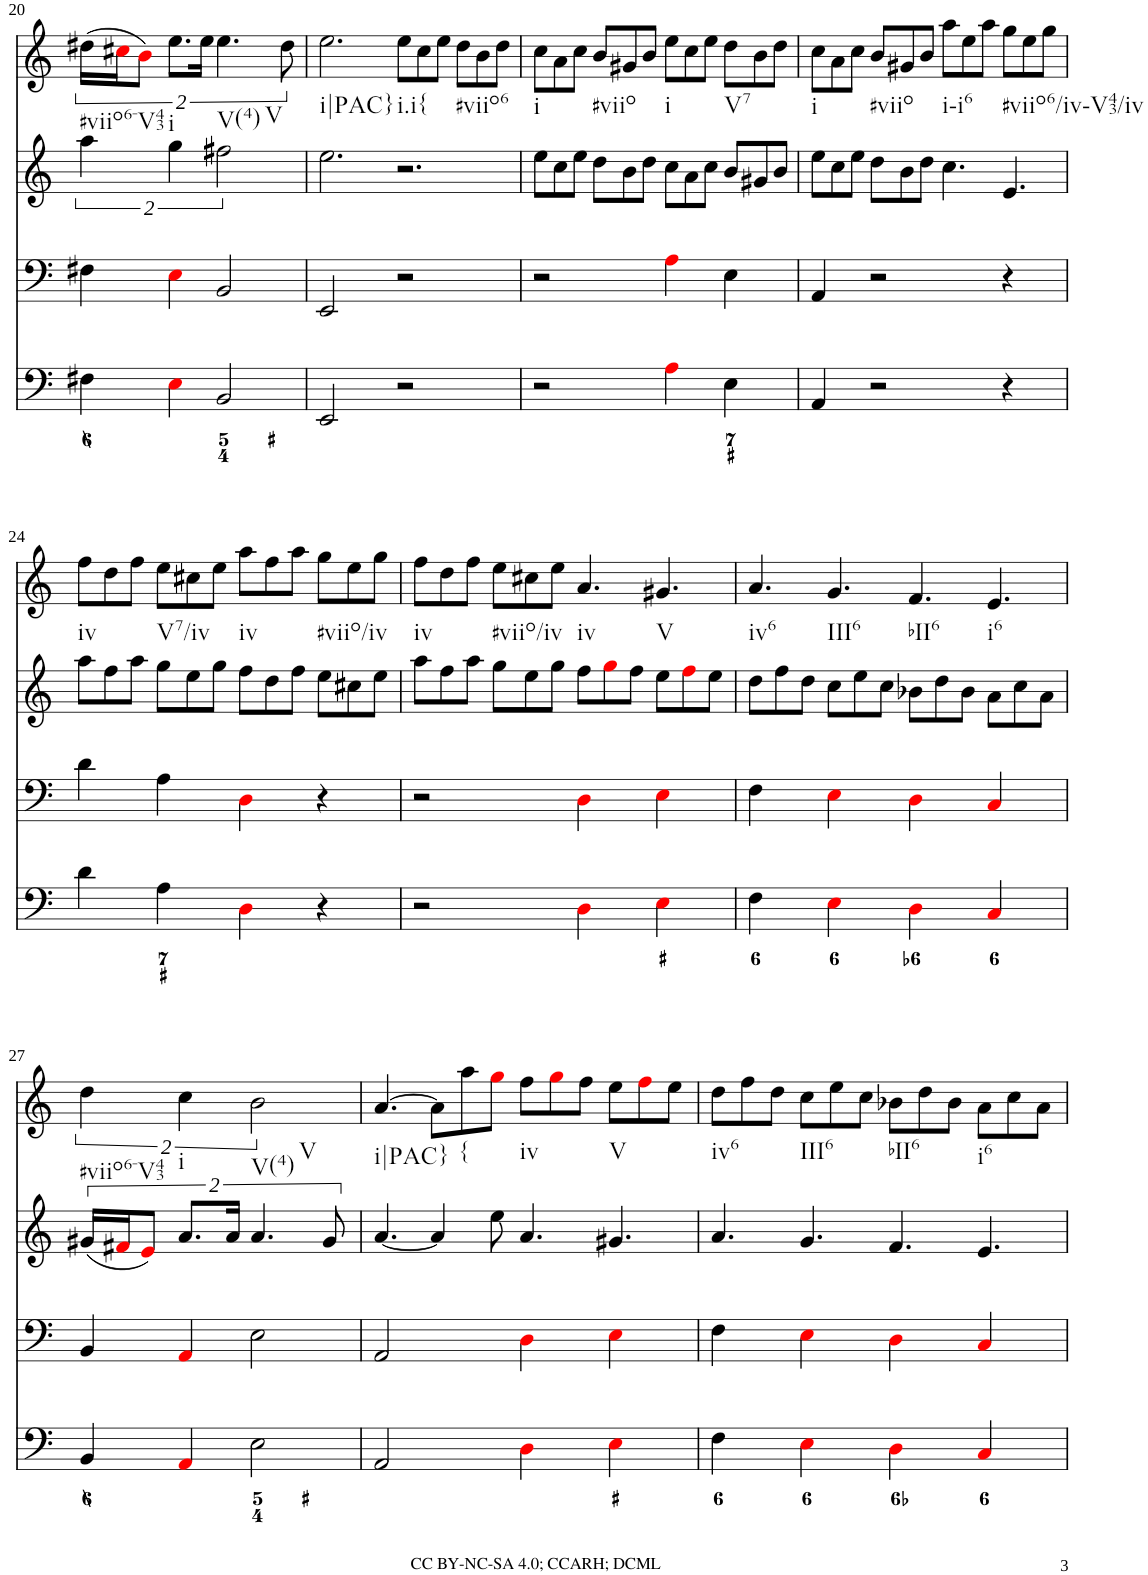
**kern	**kern	**kern	**kern
*part4	*part3	*part2	*part1
*staff4	*staff3	*staff2	*staff1
*I"Piano	*I"Piano	*I"Piano	*I"Piano
*I'Pno	*I'Pno	*I'Pno	*I'Pno
!!LO:PB:g=z
*clefF4	*clefF4	*clefG2	*clefG2
*k[]	*k[]	*k[]	*k[]
*M2/2	*M2/2	*M12/8	*M12/8
=20	=20	=20	=20
!	!	!	!LO:TX:b:t=#viio6-V43
4F#X\	4F#X\	8%3aa\	(32%3dd#X\LL
.	.	.	32%3cc#Xi\J
.	.	.	16%3bi\J)
4Ei\	4Ei\	.	.
!	!	!	!LO:TX:b:t=i
.	.	8%3gg\	16%3.ee\L
2BB/	2BB/	.	.
.	.	.	32%3ee\Jk
!	!	!	!LO:TX:b:t=V(4)
!	!	!	!LO:TX:b:t=V
.	.	4%3ff#X\	8%3.ee\
2ryy	2ryy	.	.
.	.	.	16%3dd#\
=21	=21	=21	=21
!	!	!	!LO:TX:b:t=i|PAC}
2EE/	2EE/	2.ee\	2.ee\
2r	2r	.	.
!	!	!	!LO:TX:b:t=i.i{
.	.	2.r	8ee\L
.	.	.	8cc\
2ryy	2ryy	.	8ee\J
!	!	!	!LO:TX:b:t=#viio6
.	.	.	8dd\L
.	.	.	8b\
.	.	.	8dd\J
=22	=22	=22	=22
!	!	!	!LO:TX:b:t=i
2r	2r	8ee\L	8cc\L
.	.	8cc\	8a\
.	.	8ee\J	8cc\J
!	!	!	!LO:TX:b:t=#viio
.	.	8dd\L	8b/L
4Ai\	4Ai\	8b\	8g#X/
.	.	8dd\J	8b/J
!	!	!	!LO:TX:b:t=i
4E\	4E\	8cc\L	8ee\L
.	.	8a\	8cc\
2ryy	2ryy	8cc\J	8ee\J
!	!	!	!LO:TX:b:t=V7
.	.	8b/L	8dd\L
.	.	8g#X/	8b\
.	.	8b/J	8dd\J
=23	=23	=23	=23
!	!	!	!LO:TX:b:t=i
4AA/	4AA/	8ee\L	8cc\L
.	.	8cc\	8a\
2r	2r	8ee\J	8cc\J
!	!	!	!LO:TX:b:t=#viio
.	.	8dd\L	8b/L
.	.	8b\	8g#X/
.	.	8dd\J	8b/J
!	!	!	!LO:TX:b:t=i-i6
4r	4r	4.cc\	8aa\L
.	.	.	8ee\
2ryy	2ryy	.	8aa\J
!	!	!	!LO:TX:b:t=#viio6/iv-V43/iv
.	.	4.e/	8gg\L
.	.	.	8ee\
.	.	.	8gg\J
!!LO:LB:g=z
=24	=24	=24	=24
!	!	!	!LO:TX:b:t=iv
4d\	4d\	8aa\L	8ff\L
.	.	8ff\	8dd\
4A\	4A\	8aa\J	8ff\J
!	!	!	!LO:TX:b:t=V7/iv
.	.	8gg\L	8ee\L
4Di\	4Di\	8ee\	8cc#X\
.	.	8gg\J	8ee\J
!	!	!	!LO:TX:b:t=iv
4r	4r	8ff\L	8aa\L
.	.	8dd\	8ff\
2ryy	2ryy	8ff\J	8aa\J
!	!	!	!LO:TX:b:t=#viio/iv
.	.	8ee\L	8gg\L
.	.	8cc#X\	8ee\
.	.	8ee\J	8gg\J
=25	=25	=25	=25
!	!	!	!LO:TX:b:t=iv
2r	2r	8aa\L	8ff\L
.	.	8ff\	8dd\
.	.	8aa\J	8ff\J
!	!	!	!LO:TX:b:t=#viio/iv
.	.	8gg\L	8ee\L
4Di\	4Di\	8ee\	8cc#X\
.	.	8gg\J	8ee\J
!	!	!	!LO:TX:b:t=iv
4Ei\	4Ei\	8ff\L	4.a/
.	.	8ggi\	.
2ryy	2ryy	8ff\J	.
!	!	!	!LO:TX:b:t=V
.	.	8ee\L	4.g#X/
.	.	8ffi\	.
.	.	8ee\J	.
=26	=26	=26	=26
!	!	!	!LO:TX:b:t=iv6
4F\	4F\	8dd\L	4.a/
.	.	8ff\	.
4Ei\	4Ei\	8dd\J	.
!	!	!	!LO:TX:b:t=III6
.	.	8cc\L	4.g/
4Di\	4Di\	8ee\	.
.	.	8cc\J	.
!	!	!	!LO:TX:b:t=bII6
4Ci/	4Ci/	8b-X\L	4.f/
.	.	8dd\	.
2ryy	2ryy	8b-\J	.
!	!	!	!LO:TX:b:t=i6
.	.	8a\L	4.e/
.	.	8cc\	.
.	.	8a\J	.
!!LO:LB:g=z
=27	=27	=27	=27
!	!	!	!LO:TX:b:t=#viio6-V43
4BB/	4BB/	(32%3g#X/LL	8%3dd\
.	.	32%3f#Xi/J	.
.	.	16%3ei/J)	.
4AAi/	4AAi/	.	.
!	!	!	!LO:TX:b:t=i
.	.	16%3.a/L	8%3cc\
2E\	2E\	.	.
.	.	32%3a/Jk	.
!	!	!	!LO:TX:b:t=V(4)
!	!	!	!LO:TX:b:t=V
.	.	8%3.a/	4%3b\
2ryy	2ryy	.	.
.	.	16%3g#/	.
=28	=28	=28	=28
!	!	!	!LO:TX:b:t=i|PAC}
2AA/	2AA/	[4.a/	[4.a/
.	.	4a/]	8a\L]
!	!	!	!LO:TX:b:t={
4Di\	4Di\	.	8aa\
.	.	8ee\	8ggi\J
!	!	!	!LO:TX:b:t=iv
4Ei\	4Ei\	4.a/	8ff\L
.	.	.	8ggi\
2ryy	2ryy	.	8ff\J
!	!	!	!LO:TX:b:t=V
.	.	4.g#X/	8ee\L
.	.	.	8ffi\
.	.	.	8ee\J
=29	=29	=29	=29
!	!	!	!LO:TX:b:t=iv6
4F\	4F\	4.a/	8dd\L
.	.	.	8ff\
4Ei\	4Ei\	.	8dd\J
!	!	!	!LO:TX:b:t=III6
.	.	4.g/	8cc\L
4Di\	4Di\	.	8ee\
.	.	.	8cc\J
!	!	!	!LO:TX:b:t=bII6
4Ci/	4Ci/	4.f/	8b-X\L
.	.	.	8dd\
2ryy	2ryy	.	8b-\J
!	!	!	!LO:TX:b:t=i6
.	.	4.e/	8a\L
.	.	.	8cc\
.	.	.	8a\J
=	=	=	=
*-	*-	*-	*-
